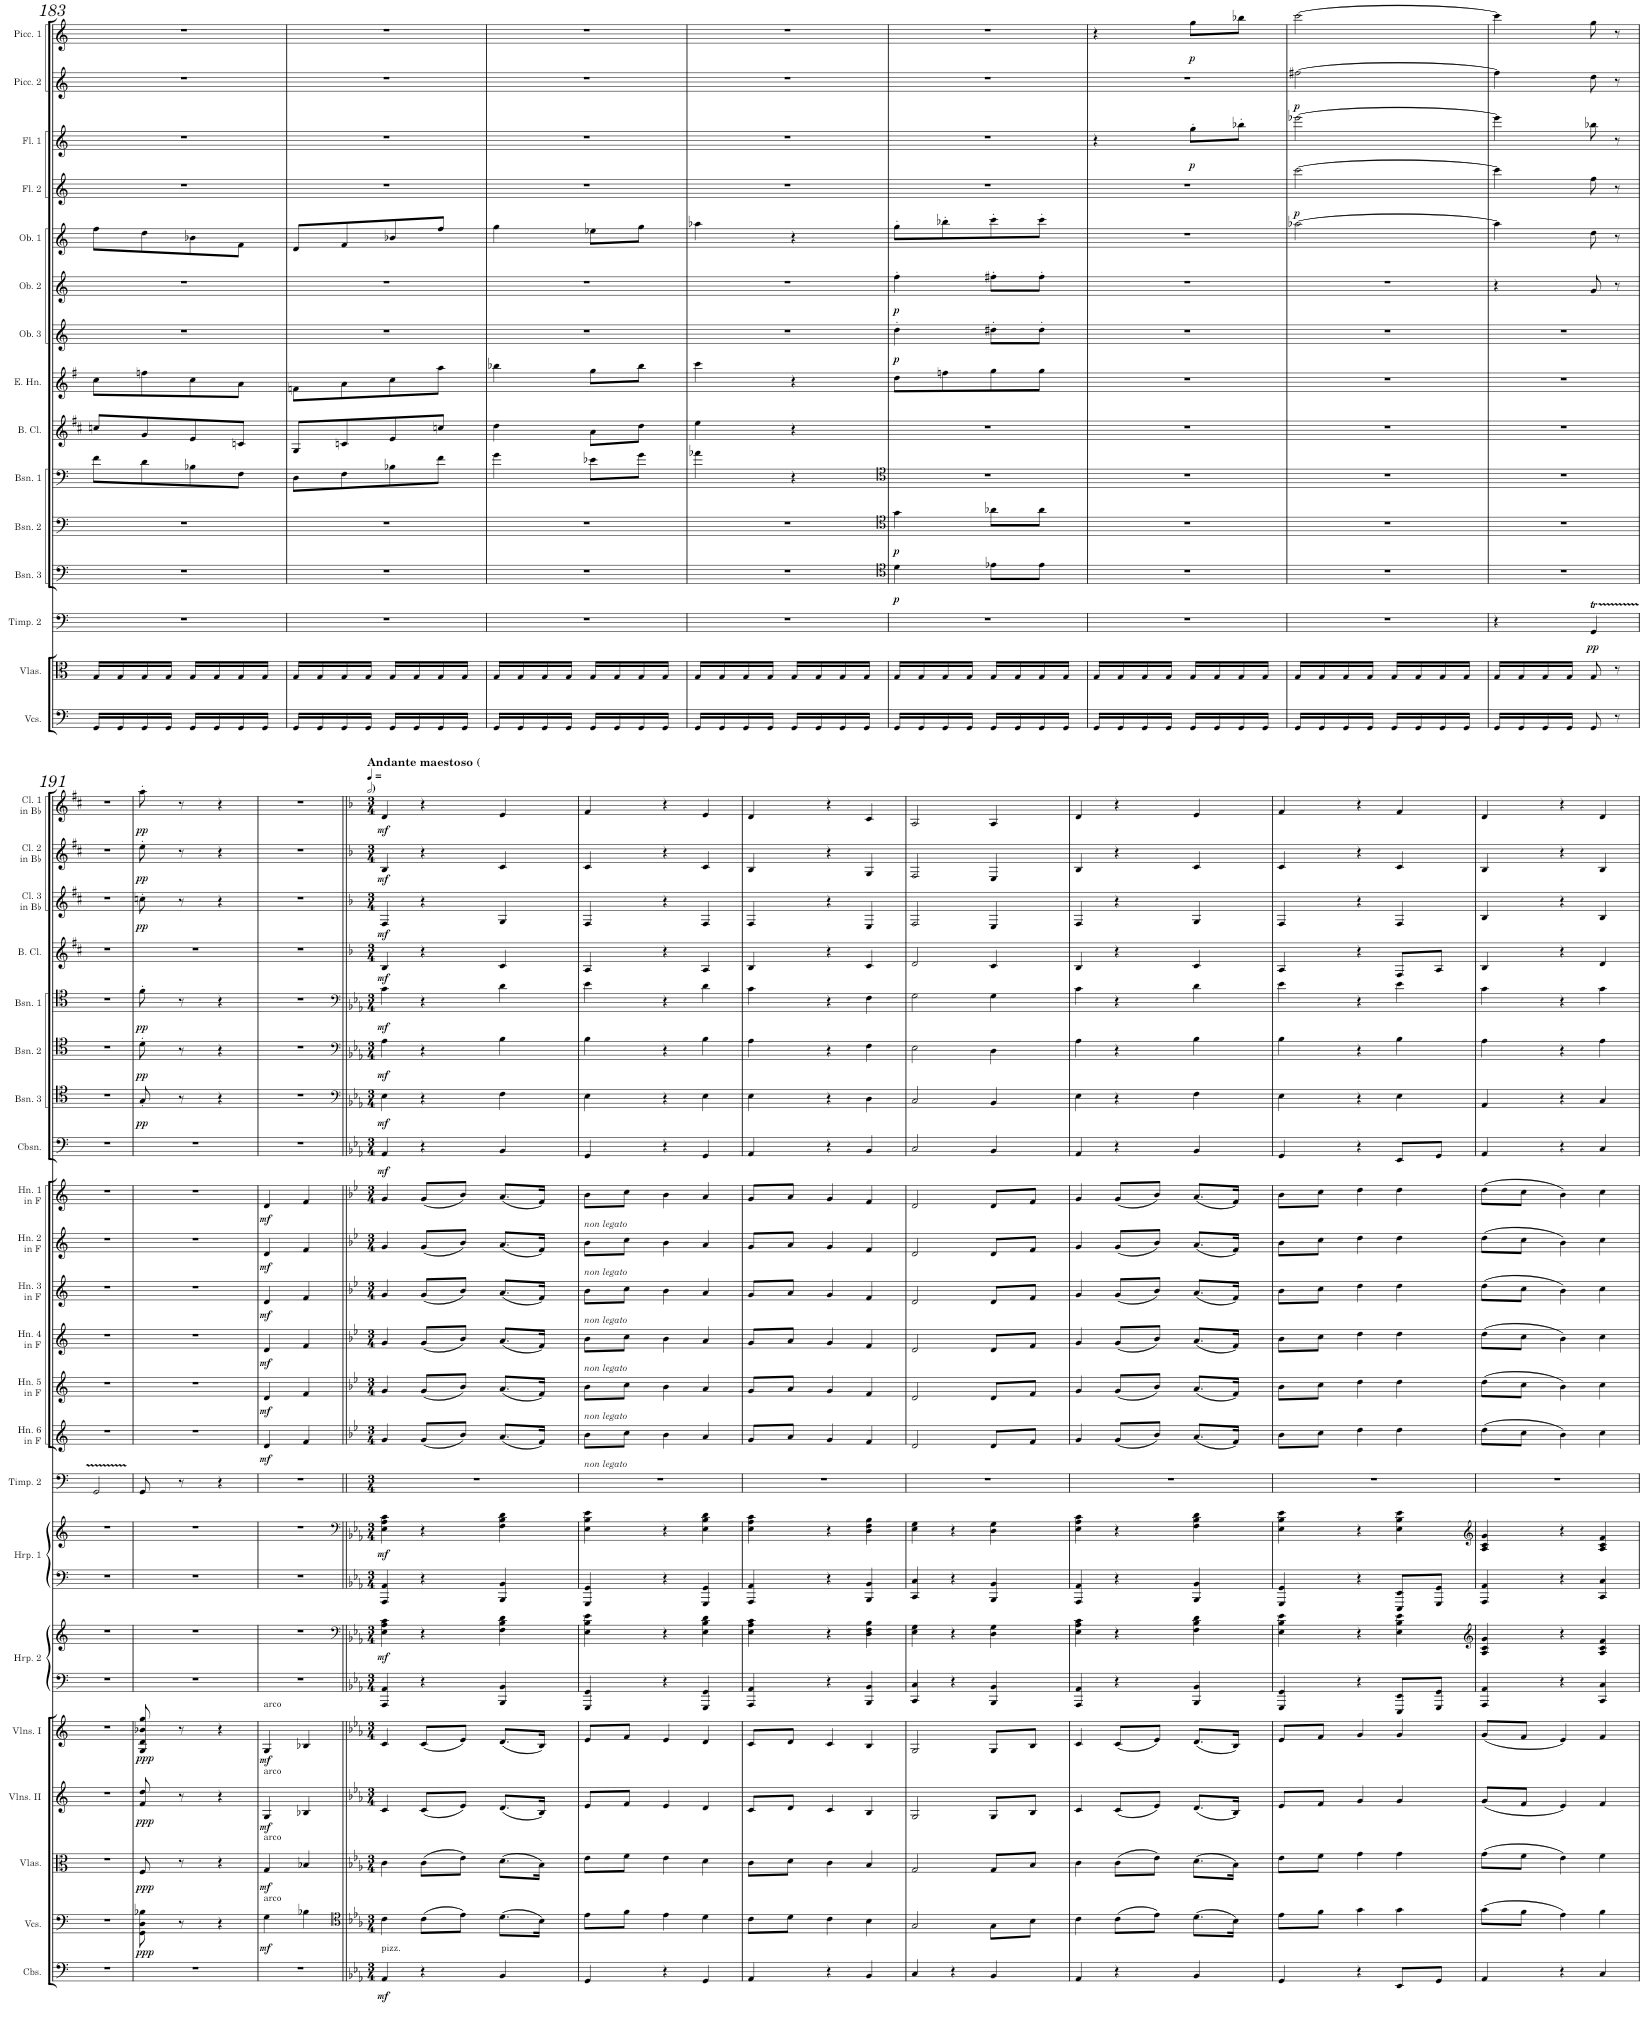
**kern	**dynam	**kern	**dynam	**kern	**dynam	**kern	**dynam	**kern	**dynam	**kern	**kern	**dynam	**kern	**kern	**dynam	**kern	**dynam	**kern	**dynam	**kern	**dynam	**kern	**dynam	**kern	**dynam	**kern	**dynam	**kern	**dynam	**kern	**dynam	**kern	**dynam	**kern	**dynam	**kern	**dynam	**kern	**dynam	**kern	**dynam	**kern	**dynam	**kern	**dynam	**kern	**kern	**dynam	**kern	**dynam	**kern	**kern	**dynam	**kern	**dynam	**kern	**dynam	**kern	**dynam
*part30	*part30	*part29	*part29	*part28	*part28	*part27	*part27	*part26	*part26	*part25	*part25	*part25	*part24	*part24	*part24	*part23	*part23	*part22	*part22	*part21	*part21	*part20	*part20	*part19	*part19	*part18	*part18	*part17	*part17	*part16	*part16	*part15	*part15	*part14	*part14	*part13	*part13	*part12	*part12	*part11	*part11	*part10	*part10	*part9	*part9	*part8	*part7	*part7	*part6	*part6	*part5	*part4	*part4	*part3	*part3	*part2	*part2	*part1	*part1
*staff32	*staff32	*staff31	*staff31	*staff30	*staff30	*staff29	*staff29	*staff28	*staff28	*staff27	*staff26	*staff26/27	*staff25	*staff24	*staff24/25	*staff23	*staff23	*staff22	*staff22	*staff21	*staff21	*staff20	*staff20	*staff19	*staff19	*staff18	*staff18	*staff17	*staff17	*staff16	*staff16	*staff15	*staff15	*staff14	*staff14	*staff13	*staff13	*staff12	*staff12	*staff11	*staff11	*staff10	*staff10	*staff9	*staff9	*staff8	*staff7	*staff7	*staff6	*staff6	*staff5	*staff4	*staff4	*staff3	*staff3	*staff2	*staff2	*staff1	*staff1
*I"Contrabasses	*	*I"Violoncellos	*	*I"Violas	*	*I"Violins II	*	*I"Violins I	*	*I"Harp 2	*	*	*I"Harp 1	*	*	*I"Timpani 2	*	*I"Horn 6 in F	*	*I"Horn 5 in F	*	*I"Horn 4 in F	*	*I"Horn 3 in F	*	*I"Horn 2 in F	*	*I"Horn 1 in F	*	*I"Contrabassoon	*	*I"Bassoon 3	*	*I"Bassoon 2	*	*I"Bassoon 1	*	*I"Bass Clarinet	*	*I"Clarinet 3 in Bb	*	*I"Clarinet 2 in Bb	*	*I"Clarinet 1 in Bb	*	*I"English Horn	*I"Oboe 3	*	*I"Oboe 2	*	*I"Oboe 1	*I"Flute 2	*	*I"Flute 1	*	*I"Piccolo 2	*	*I"Piccolo 1	*
*I'Cbs.	*	*I'Vcs.	*	*I'Vlas.	*	*I'Vlns. II	*	*I'Vlns. I	*	*I'Hrp. 2	*	*	*I'Hrp. 1	*	*	*I'Timp. 2	*	*I'Hn. 6 in F	*	*I'Hn. 5 in F	*	*I'Hn. 4 in F	*	*I'Hn. 3 in F	*	*I'Hn. 2 in F	*	*I'Hn. 1 in F	*	*I'Cbsn.	*	*I'Bsn. 3	*	*I'Bsn. 2	*	*I'Bsn. 1	*	*I'B. Cl.	*	*I'Cl. 3 in Bb	*	*I'Cl. 2 in Bb	*	*I'Cl. 1 in Bb	*	*I'E. Hn.	*I'Ob. 3	*	*I'Ob. 2	*	*I'Ob. 1	*I'Fl. 2	*	*I'Fl. 1	*	*I'Picc. 2	*	*I'Picc. 1	*
!!LO:PB:g=z
*clefF4	*	*clefF4	*	*clefC3	*	*clefG2	*	*clefG2	*	*clefF4	*clefG2	*	*clefF4	*clefG2	*	*clefF4	*	*clefG2	*	*clefG2	*	*clefG2	*	*clefG2	*	*clefG2	*	*clefG2	*	*clefF4	*	*clefF4	*	*clefF4	*	*clefF4	*	*clefG2	*	*clefG2	*	*clefG2	*	*clefG2	*	*clefG2	*clefG2	*	*clefG2	*	*clefG2	*clefG2	*	*clefG2	*	*clefG2	*	*clefG2	*
*Trd7c12	*	*	*	*	*	*	*	*	*	*	*	*	*	*	*	*	*	*Trd4c7	*	*Trd4c7	*	*Trd4c7	*	*Trd4c7	*	*Trd4c7	*	*Trd4c7	*	*Trd7c12	*	*	*	*	*	*	*	*Trd8c14	*	*Trd1c2	*	*Trd1c2	*	*Trd1c2	*	*Trd4c7	*	*	*	*	*	*	*	*	*	*Trd-7c-12	*	*Trd-7c-12	*
*k[]	*	*k[]	*	*k[]	*	*k[]	*	*k[]	*	*k[]	*k[]	*	*k[]	*k[]	*	*k[]	*	*k[]	*	*k[]	*	*k[]	*	*k[]	*	*k[]	*	*k[]	*	*k[]	*	*k[]	*	*k[]	*	*k[]	*	*k[f#c#]	*	*k[f#c#]	*	*k[f#c#]	*	*k[f#c#]	*	*k[f#]	*k[]	*	*k[]	*	*k[]	*k[]	*	*k[]	*	*k[]	*	*k[]	*
*M2/4	*	*M2/4	*	*M2/4	*	*M2/4	*	*M2/4	*	*M2/4	*M2/4	*	*M2/4	*M2/4	*	*M2/4	*	*M2/4	*	*M2/4	*	*M2/4	*	*M2/4	*	*M2/4	*	*M2/4	*	*M2/4	*	*M2/4	*	*M2/4	*	*M2/4	*	*M2/4	*	*M2/4	*	*M2/4	*	*M2/4	*	*M2/4	*M2/4	*	*M2/4	*	*M2/4	*M2/4	*	*M2/4	*	*M2/4	*	*M2/4	*
=183	=183	=183	=183	=183	=183	=183	=183	=183	=183	=183	=183	=183	=183	=183	=183	=183	=183	=183	=183	=183	=183	=183	=183	=183	=183	=183	=183	=183	=183	=183	=183	=183	=183	=183	=183	=183	=183	=183	=183	=183	=183	=183	=183	=183	=183	=183	=183	=183	=183	=183	=183	=183	=183	=183	=183	=183	=183	=183	=183
2r	.	16GG/LL	.	16G/LL	.	2r	.	2r	.	2r	2r	.	2r	2r	.	2r	.	2r	.	2r	.	2r	.	2r	.	2r	.	2r	.	2r	.	2r	.	2r	.	8f'\L	.	8ccn'/L	.	2r	.	2r	.	2r	.	8cc'\L	2r	.	2r	.	8ff'\L	2r	.	2r	.	2r	.	2r	.
.	.	16GG/	.	16G/	.	.	.	.	.	.	.	.	.	.	.	.	.	.	.	.	.	.	.	.	.	.	.	.	.	.	.	.	.	.	.	.	.	.	.	.	.	.	.	.	.	.	.	.	.	.	.	.	.	.	.	.	.	.	.
.	.	16GG/	.	16G/	.	.	.	.	.	.	.	.	.	.	.	.	.	.	.	.	.	.	.	.	.	.	.	.	.	.	.	.	.	.	.	8d'\	.	8g'/	.	.	.	.	.	.	.	8ffn'\	.	.	.	.	8dd'\	.	.	.	.	.	.	.	.
.	.	16GG/JJ	.	16G/JJ	.	.	.	.	.	.	.	.	.	.	.	.	.	.	.	.	.	.	.	.	.	.	.	.	.	.	.	.	.	.	.	.	.	.	.	.	.	.	.	.	.	.	.	.	.	.	.	.	.	.	.	.	.	.	.
.	.	16GG/LL	.	16G/LL	.	.	.	.	.	.	.	.	.	.	.	.	.	.	.	.	.	.	.	.	.	.	.	.	.	.	.	.	.	.	.	8B-X'\	.	8e'/	.	.	.	.	.	.	.	8cc'\	.	.	.	.	8b-X'\	.	.	.	.	.	.	.	.
.	.	16GG/	.	16G/	.	.	.	.	.	.	.	.	.	.	.	.	.	.	.	.	.	.	.	.	.	.	.	.	.	.	.	.	.	.	.	.	.	.	.	.	.	.	.	.	.	.	.	.	.	.	.	.	.	.	.	.	.	.	.
.	.	16GG/	.	16G/	.	.	.	.	.	.	.	.	.	.	.	.	.	.	.	.	.	.	.	.	.	.	.	.	.	.	.	.	.	.	.	8F'\J	.	8cn'/J	.	.	.	.	.	.	.	8a'\J	.	.	.	.	8f'\J	.	.	.	.	.	.	.	.
.	.	16GG/JJ	.	16G/JJ	.	.	.	.	.	.	.	.	.	.	.	.	.	.	.	.	.	.	.	.	.	.	.	.	.	.	.	.	.	.	.	.	.	.	.	.	.	.	.	.	.	.	.	.	.	.	.	.	.	.	.	.	.	.	.
=184	=184	=184	=184	=184	=184	=184	=184	=184	=184	=184	=184	=184	=184	=184	=184	=184	=184	=184	=184	=184	=184	=184	=184	=184	=184	=184	=184	=184	=184	=184	=184	=184	=184	=184	=184	=184	=184	=184	=184	=184	=184	=184	=184	=184	=184	=184	=184	=184	=184	=184	=184	=184	=184	=184	=184	=184	=184	=184	=184
2r	.	16GG/LL	.	16G/LL	.	2r	.	2r	.	2r	2r	.	2r	2r	.	2r	.	2r	.	2r	.	2r	.	2r	.	2r	.	2r	.	2r	.	2r	.	2r	.	8D'\L	.	8G'/L	.	2r	.	2r	.	2r	.	8fn'\L	2r	.	2r	.	8d'/L	2r	.	2r	.	2r	.	2r	.
.	.	16GG/	.	16G/	.	.	.	.	.	.	.	.	.	.	.	.	.	.	.	.	.	.	.	.	.	.	.	.	.	.	.	.	.	.	.	.	.	.	.	.	.	.	.	.	.	.	.	.	.	.	.	.	.	.	.	.	.	.	.
.	.	16GG/	.	16G/	.	.	.	.	.	.	.	.	.	.	.	.	.	.	.	.	.	.	.	.	.	.	.	.	.	.	.	.	.	.	.	8F'\	.	8cn'/	.	.	.	.	.	.	.	8a'\	.	.	.	.	8f'/	.	.	.	.	.	.	.	.
.	.	16GG/JJ	.	16G/JJ	.	.	.	.	.	.	.	.	.	.	.	.	.	.	.	.	.	.	.	.	.	.	.	.	.	.	.	.	.	.	.	.	.	.	.	.	.	.	.	.	.	.	.	.	.	.	.	.	.	.	.	.	.	.	.
.	.	16GG/LL	.	16G/LL	.	.	.	.	.	.	.	.	.	.	.	.	.	.	.	.	.	.	.	.	.	.	.	.	.	.	.	.	.	.	.	8B-X'\	.	8e'/	.	.	.	.	.	.	.	8cc'\	.	.	.	.	8b-X'/	.	.	.	.	.	.	.	.
.	.	16GG/	.	16G/	.	.	.	.	.	.	.	.	.	.	.	.	.	.	.	.	.	.	.	.	.	.	.	.	.	.	.	.	.	.	.	.	.	.	.	.	.	.	.	.	.	.	.	.	.	.	.	.	.	.	.	.	.	.	.
.	.	16GG/	.	16G/	.	.	.	.	.	.	.	.	.	.	.	.	.	.	.	.	.	.	.	.	.	.	.	.	.	.	.	.	.	.	.	8f'\J	.	8ccn'/J	.	.	.	.	.	.	.	8aa'\J	.	.	.	.	8ff'/J	.	.	.	.	.	.	.	.
.	.	16GG/JJ	.	16G/JJ	.	.	.	.	.	.	.	.	.	.	.	.	.	.	.	.	.	.	.	.	.	.	.	.	.	.	.	.	.	.	.	.	.	.	.	.	.	.	.	.	.	.	.	.	.	.	.	.	.	.	.	.	.	.	.
=185	=185	=185	=185	=185	=185	=185	=185	=185	=185	=185	=185	=185	=185	=185	=185	=185	=185	=185	=185	=185	=185	=185	=185	=185	=185	=185	=185	=185	=185	=185	=185	=185	=185	=185	=185	=185	=185	=185	=185	=185	=185	=185	=185	=185	=185	=185	=185	=185	=185	=185	=185	=185	=185	=185	=185	=185	=185	=185	=185
2r	.	16GG/LL	.	16G/LL	.	2r	.	2r	.	2r	2r	.	2r	2r	.	2r	.	2r	.	2r	.	2r	.	2r	.	2r	.	2r	.	2r	.	2r	.	2r	.	4g\	.	4dd\	.	2r	.	2r	.	2r	.	4bb-X\	2r	.	2r	.	4gg\	2r	.	2r	.	2r	.	2r	.
.	.	16GG/	.	16G/	.	.	.	.	.	.	.	.	.	.	.	.	.	.	.	.	.	.	.	.	.	.	.	.	.	.	.	.	.	.	.	.	.	.	.	.	.	.	.	.	.	.	.	.	.	.	.	.	.	.	.	.	.	.	.
.	.	16GG/	.	16G/	.	.	.	.	.	.	.	.	.	.	.	.	.	.	.	.	.	.	.	.	.	.	.	.	.	.	.	.	.	.	.	.	.	.	.	.	.	.	.	.	.	.	.	.	.	.	.	.	.	.	.	.	.	.	.
.	.	16GG/JJ	.	16G/JJ	.	.	.	.	.	.	.	.	.	.	.	.	.	.	.	.	.	.	.	.	.	.	.	.	.	.	.	.	.	.	.	.	.	.	.	.	.	.	.	.	.	.	.	.	.	.	.	.	.	.	.	.	.	.	.
.	.	16GG/LL	.	16G/LL	.	.	.	.	.	.	.	.	.	.	.	.	.	.	.	.	.	.	.	.	.	.	.	.	.	.	.	.	.	.	.	8e-X'\L	.	8a'\L	.	.	.	.	.	.	.	8gg'\L	.	.	.	.	8ee-X'\L	.	.	.	.	.	.	.	.
.	.	16GG/	.	16G/	.	.	.	.	.	.	.	.	.	.	.	.	.	.	.	.	.	.	.	.	.	.	.	.	.	.	.	.	.	.	.	.	.	.	.	.	.	.	.	.	.	.	.	.	.	.	.	.	.	.	.	.	.	.	.
.	.	16GG/	.	16G/	.	.	.	.	.	.	.	.	.	.	.	.	.	.	.	.	.	.	.	.	.	.	.	.	.	.	.	.	.	.	.	8g'\J	.	8dd'\J	.	.	.	.	.	.	.	8bb-'\J	.	.	.	.	8gg'\J	.	.	.	.	.	.	.	.
.	.	16GG/JJ	.	16G/JJ	.	.	.	.	.	.	.	.	.	.	.	.	.	.	.	.	.	.	.	.	.	.	.	.	.	.	.	.	.	.	.	.	.	.	.	.	.	.	.	.	.	.	.	.	.	.	.	.	.	.	.	.	.	.	.
=186	=186	=186	=186	=186	=186	=186	=186	=186	=186	=186	=186	=186	=186	=186	=186	=186	=186	=186	=186	=186	=186	=186	=186	=186	=186	=186	=186	=186	=186	=186	=186	=186	=186	=186	=186	=186	=186	=186	=186	=186	=186	=186	=186	=186	=186	=186	=186	=186	=186	=186	=186	=186	=186	=186	=186	=186	=186	=186	=186
2r	.	16GG/LL	.	16G/LL	.	2r	.	2r	.	2r	2r	.	2r	2r	.	2r	.	2r	.	2r	.	2r	.	2r	.	2r	.	2r	.	2r	.	2r	.	2r	.	4a-X\	.	4ee\	.	2r	.	2r	.	2r	.	4ccc\	2r	.	2r	.	4aa-X\	2r	.	2r	.	2r	.	2r	.
.	.	16GG/	.	16G/	.	.	.	.	.	.	.	.	.	.	.	.	.	.	.	.	.	.	.	.	.	.	.	.	.	.	.	.	.	.	.	.	.	.	.	.	.	.	.	.	.	.	.	.	.	.	.	.	.	.	.	.	.	.	.
.	.	16GG/	.	16G/	.	.	.	.	.	.	.	.	.	.	.	.	.	.	.	.	.	.	.	.	.	.	.	.	.	.	.	.	.	.	.	.	.	.	.	.	.	.	.	.	.	.	.	.	.	.	.	.	.	.	.	.	.	.	.
.	.	16GG/JJ	.	16G/JJ	.	.	.	.	.	.	.	.	.	.	.	.	.	.	.	.	.	.	.	.	.	.	.	.	.	.	.	.	.	.	.	.	.	.	.	.	.	.	.	.	.	.	.	.	.	.	.	.	.	.	.	.	.	.	.
.	.	16GG/LL	.	16G/LL	.	.	.	.	.	.	.	.	.	.	.	.	.	.	.	.	.	.	.	.	.	.	.	.	.	.	.	.	.	.	.	4r	.	4r	.	.	.	.	.	.	.	4r	.	.	.	.	4r	.	.	.	.	.	.	.	.
.	.	16GG/	.	16G/	.	.	.	.	.	.	.	.	.	.	.	.	.	.	.	.	.	.	.	.	.	.	.	.	.	.	.	.	.	.	.	.	.	.	.	.	.	.	.	.	.	.	.	.	.	.	.	.	.	.	.	.	.	.	.
.	.	16GG/	.	16G/	.	.	.	.	.	.	.	.	.	.	.	.	.	.	.	.	.	.	.	.	.	.	.	.	.	.	.	.	.	.	.	.	.	.	.	.	.	.	.	.	.	.	.	.	.	.	.	.	.	.	.	.	.	.	.
.	.	16GG/JJ	.	16G/JJ	.	.	.	.	.	.	.	.	.	.	.	.	.	.	.	.	.	.	.	.	.	.	.	.	.	.	.	.	.	.	.	.	.	.	.	.	.	.	.	.	.	.	.	.	.	.	.	.	.	.	.	.	.	.	.
=187	=187	=187	=187	=187	=187	=187	=187	=187	=187	=187	=187	=187	=187	=187	=187	=187	=187	=187	=187	=187	=187	=187	=187	=187	=187	=187	=187	=187	=187	=187	=187	=187	=187	=187	=187	=187	=187	=187	=187	=187	=187	=187	=187	=187	=187	=187	=187	=187	=187	=187	=187	=187	=187	=187	=187	=187	=187	=187	=187
*	*	*	*	*	*	*	*	*	*	*	*	*	*	*	*	*	*	*	*	*	*	*	*	*	*	*	*	*	*	*	*	*clefC4	*	*clefC4	*	*clefC4	*	*	*	*	*	*	*	*	*	*	*	*	*	*	*	*	*	*	*	*	*	*	*
!	!	!	!	!	!	!	!	!	!	!	!	!	!	!	!	!	!	!	!	!	!	!	!	!	!	!	!	!	!	!	!	!	!LO:DY:b	!	!LO:DY:b	!	!	!	!	!	!	!	!	!	!	!	!	!LO:DY:b	!	!LO:DY:b	!	!	!	!	!	!	!	!	!
2r	.	16GG/LL	.	16G/LL	.	2r	.	2r	.	2r	2r	.	2r	2r	.	2r	.	2r	.	2r	.	2r	.	2r	.	2r	.	2r	.	2r	.	4d'\	p	4g'\	p	2r	.	2r	.	2r	.	2r	.	2r	.	8dd'\L	4dd'\	p	4ff'\	p	8gg'\L	2r	.	2r	.	2r	.	2r	.
.	.	16GG/	.	16G/	.	.	.	.	.	.	.	.	.	.	.	.	.	.	.	.	.	.	.	.	.	.	.	.	.	.	.	.	.	.	.	.	.	.	.	.	.	.	.	.	.	.	.	.	.	.	.	.	.	.	.	.	.	.	.
.	.	16GG/	.	16G/	.	.	.	.	.	.	.	.	.	.	.	.	.	.	.	.	.	.	.	.	.	.	.	.	.	.	.	.	.	.	.	.	.	.	.	.	.	.	.	.	.	8ffn'\	.	.	.	.	8bb-X'\	.	.	.	.	.	.	.	.
.	.	16GG/JJ	.	16G/JJ	.	.	.	.	.	.	.	.	.	.	.	.	.	.	.	.	.	.	.	.	.	.	.	.	.	.	.	.	.	.	.	.	.	.	.	.	.	.	.	.	.	.	.	.	.	.	.	.	.	.	.	.	.	.	.
.	.	16GG/LL	.	16G/LL	.	.	.	.	.	.	.	.	.	.	.	.	.	.	.	.	.	.	.	.	.	.	.	.	.	.	.	8e-X'\L	.	8a-X'\L	.	.	.	.	.	.	.	.	.	.	.	8gg'\	8dd#X'\L	.	8ff#X'\L	.	8ccc'\	.	.	.	.	.	.	.	.
.	.	16GG/	.	16G/	.	.	.	.	.	.	.	.	.	.	.	.	.	.	.	.	.	.	.	.	.	.	.	.	.	.	.	.	.	.	.	.	.	.	.	.	.	.	.	.	.	.	.	.	.	.	.	.	.	.	.	.	.	.	.
.	.	16GG/	.	16G/	.	.	.	.	.	.	.	.	.	.	.	.	.	.	.	.	.	.	.	.	.	.	.	.	.	.	.	8e-'\J	.	8a-'\J	.	.	.	.	.	.	.	.	.	.	.	8gg'\J	8dd#'\J	.	8ff#'\J	.	8ccc'\J	.	.	.	.	.	.	.	.
.	.	16GG/JJ	.	16G/JJ	.	.	.	.	.	.	.	.	.	.	.	.	.	.	.	.	.	.	.	.	.	.	.	.	.	.	.	.	.	.	.	.	.	.	.	.	.	.	.	.	.	.	.	.	.	.	.	.	.	.	.	.	.	.	.
=188	=188	=188	=188	=188	=188	=188	=188	=188	=188	=188	=188	=188	=188	=188	=188	=188	=188	=188	=188	=188	=188	=188	=188	=188	=188	=188	=188	=188	=188	=188	=188	=188	=188	=188	=188	=188	=188	=188	=188	=188	=188	=188	=188	=188	=188	=188	=188	=188	=188	=188	=188	=188	=188	=188	=188	=188	=188	=188	=188
2r	.	16GG/LL	.	16G/LL	.	2r	.	2r	.	2r	2r	.	2r	2r	.	2r	.	2r	.	2r	.	2r	.	2r	.	2r	.	2r	.	2r	.	2r	.	2r	.	2r	.	2r	.	2r	.	2r	.	2r	.	2r	2r	.	2r	.	2r	2r	.	4r	.	2r	.	4r	.
.	.	16GG/	.	16G/	.	.	.	.	.	.	.	.	.	.	.	.	.	.	.	.	.	.	.	.	.	.	.	.	.	.	.	.	.	.	.	.	.	.	.	.	.	.	.	.	.	.	.	.	.	.	.	.	.	.	.	.	.	.	.
.	.	16GG/	.	16G/	.	.	.	.	.	.	.	.	.	.	.	.	.	.	.	.	.	.	.	.	.	.	.	.	.	.	.	.	.	.	.	.	.	.	.	.	.	.	.	.	.	.	.	.	.	.	.	.	.	.	.	.	.	.	.
.	.	16GG/JJ	.	16G/JJ	.	.	.	.	.	.	.	.	.	.	.	.	.	.	.	.	.	.	.	.	.	.	.	.	.	.	.	.	.	.	.	.	.	.	.	.	.	.	.	.	.	.	.	.	.	.	.	.	.	.	.	.	.	.	.
!	!	!	!	!	!	!	!	!	!	!	!	!	!	!	!	!	!	!	!	!	!	!	!	!	!	!	!	!	!	!	!	!	!	!	!	!	!	!	!	!	!	!	!	!	!	!	!	!	!	!	!	!	!	!	!LO:DY:b	!	!	!	!LO:DY:b
.	.	16GG/LL	.	16G/LL	.	.	.	.	.	.	.	.	.	.	.	.	.	.	.	.	.	.	.	.	.	.	.	.	.	.	.	.	.	.	.	.	.	.	.	.	.	.	.	.	.	.	.	.	.	.	.	.	.	8gg'\L	p	.	.	8gg'\L	p
.	.	16GG/	.	16G/	.	.	.	.	.	.	.	.	.	.	.	.	.	.	.	.	.	.	.	.	.	.	.	.	.	.	.	.	.	.	.	.	.	.	.	.	.	.	.	.	.	.	.	.	.	.	.	.	.	.	.	.	.	.	.
.	.	16GG/	.	16G/	.	.	.	.	.	.	.	.	.	.	.	.	.	.	.	.	.	.	.	.	.	.	.	.	.	.	.	.	.	.	.	.	.	.	.	.	.	.	.	.	.	.	.	.	.	.	.	.	.	8bb-X'\J	.	.	.	8bb-X'\J	.
.	.	16GG/JJ	.	16G/JJ	.	.	.	.	.	.	.	.	.	.	.	.	.	.	.	.	.	.	.	.	.	.	.	.	.	.	.	.	.	.	.	.	.	.	.	.	.	.	.	.	.	.	.	.	.	.	.	.	.	.	.	.	.	.	.
=189	=189	=189	=189	=189	=189	=189	=189	=189	=189	=189	=189	=189	=189	=189	=189	=189	=189	=189	=189	=189	=189	=189	=189	=189	=189	=189	=189	=189	=189	=189	=189	=189	=189	=189	=189	=189	=189	=189	=189	=189	=189	=189	=189	=189	=189	=189	=189	=189	=189	=189	=189	=189	=189	=189	=189	=189	=189	=189	=189
!	!	!	!	!	!	!	!	!	!	!	!	!	!	!	!	!	!	!	!	!	!	!	!	!	!	!	!	!	!	!	!	!	!	!	!	!	!	!	!	!	!	!	!	!	!	!	!	!	!	!	!	!	!LO:DY:b	!	!	!	!LO:DY:b	!	!
2r	.	16GG/LL	.	16G/LL	.	2r	.	2r	.	2r	2r	.	2r	2r	.	2r	.	2r	.	2r	.	2r	.	2r	.	2r	.	2r	.	2r	.	2r	.	2r	.	2r	.	2r	.	2r	.	2r	.	2r	.	2r	2r	.	2r	.	[2aa-X\	[2ccc\	p	[2eee-X\	.	[2ff#X\	p	[2ccc\	.
.	.	16GG/	.	16G/	.	.	.	.	.	.	.	.	.	.	.	.	.	.	.	.	.	.	.	.	.	.	.	.	.	.	.	.	.	.	.	.	.	.	.	.	.	.	.	.	.	.	.	.	.	.	.	.	.	.	.	.	.	.	.
.	.	16GG/	.	16G/	.	.	.	.	.	.	.	.	.	.	.	.	.	.	.	.	.	.	.	.	.	.	.	.	.	.	.	.	.	.	.	.	.	.	.	.	.	.	.	.	.	.	.	.	.	.	.	.	.	.	.	.	.	.	.
.	.	16GG/JJ	.	16G/JJ	.	.	.	.	.	.	.	.	.	.	.	.	.	.	.	.	.	.	.	.	.	.	.	.	.	.	.	.	.	.	.	.	.	.	.	.	.	.	.	.	.	.	.	.	.	.	.	.	.	.	.	.	.	.	.
.	.	16GG/LL	.	16G/LL	.	.	.	.	.	.	.	.	.	.	.	.	.	.	.	.	.	.	.	.	.	.	.	.	.	.	.	.	.	.	.	.	.	.	.	.	.	.	.	.	.	.	.	.	.	.	.	.	.	.	.	.	.	.	.
.	.	16GG/	.	16G/	.	.	.	.	.	.	.	.	.	.	.	.	.	.	.	.	.	.	.	.	.	.	.	.	.	.	.	.	.	.	.	.	.	.	.	.	.	.	.	.	.	.	.	.	.	.	.	.	.	.	.	.	.	.	.
.	.	16GG/	.	16G/	.	.	.	.	.	.	.	.	.	.	.	.	.	.	.	.	.	.	.	.	.	.	.	.	.	.	.	.	.	.	.	.	.	.	.	.	.	.	.	.	.	.	.	.	.	.	.	.	.	.	.	.	.	.	.
.	.	16GG/JJ	.	16G/JJ	.	.	.	.	.	.	.	.	.	.	.	.	.	.	.	.	.	.	.	.	.	.	.	.	.	.	.	.	.	.	.	.	.	.	.	.	.	.	.	.	.	.	.	.	.	.	.	.	.	.	.	.	.	.	.
=190	=190	=190	=190	=190	=190	=190	=190	=190	=190	=190	=190	=190	=190	=190	=190	=190	=190	=190	=190	=190	=190	=190	=190	=190	=190	=190	=190	=190	=190	=190	=190	=190	=190	=190	=190	=190	=190	=190	=190	=190	=190	=190	=190	=190	=190	=190	=190	=190	=190	=190	=190	=190	=190	=190	=190	=190	=190	=190	=190
2r	.	16GG/LL	.	16G/LL	.	2r	.	2r	.	2r	2r	.	2r	2r	.	4r	.	2r	.	2r	.	2r	.	2r	.	2r	.	2r	.	2r	.	2r	.	2r	.	2r	.	2r	.	2r	.	2r	.	2r	.	2r	2r	.	4r	.	4aa-\]	4ccc\]	.	4eee-\]	.	4ff#\]	.	4ccc\]	.
.	.	16GG/	.	16G/	.	.	.	.	.	.	.	.	.	.	.	.	.	.	.	.	.	.	.	.	.	.	.	.	.	.	.	.	.	.	.	.	.	.	.	.	.	.	.	.	.	.	.	.	.	.	.	.	.	.	.	.	.	.	.
.	.	16GG/	.	16G/	.	.	.	.	.	.	.	.	.	.	.	.	.	.	.	.	.	.	.	.	.	.	.	.	.	.	.	.	.	.	.	.	.	.	.	.	.	.	.	.	.	.	.	.	.	.	.	.	.	.	.	.	.	.	.
.	.	16GG/JJ	.	16G/JJ	.	.	.	.	.	.	.	.	.	.	.	.	.	.	.	.	.	.	.	.	.	.	.	.	.	.	.	.	.	.	.	.	.	.	.	.	.	.	.	.	.	.	.	.	.	.	.	.	.	.	.	.	.	.	.
!	!	!	!	!	!	!	!	!	!	!	!	!	!	!	!	!	!LO:DY:b	!	!	!	!	!	!	!	!	!	!	!	!	!	!	!	!	!	!	!	!	!	!	!	!	!	!	!	!	!	!	!	!	!	!	!	!	!	!	!	!	!	!
.	.	8GG/	.	8G/	.	.	.	.	.	.	.	.	.	.	.	4GGT/	pp	.	.	.	.	.	.	.	.	.	.	.	.	.	.	.	.	.	.	.	.	.	.	.	.	.	.	.	.	.	.	.	8g'/	.	8dd'\	8ff'\	.	8bb-X'\	.	8dd'\	.	8gg'\	.
.	.	8r	.	8r	.	.	.	.	.	.	.	.	.	.	.	.	.	.	.	.	.	.	.	.	.	.	.	.	.	.	.	.	.	.	.	.	.	.	.	.	.	.	.	.	.	.	.	.	8r	.	8r	8r	.	8r	.	8r	.	8r	.
!!LO:LB:g=z
=191	=191	=191	=191	=191	=191	=191	=191	=191	=191	=191	=191	=191	=191	=191	=191	=191	=191	=191	=191	=191	=191	=191	=191	=191	=191	=191	=191	=191	=191	=191	=191	=191	=191	=191	=191	=191	=191	=191	=191	=191	=191	=191	=191	=191	=191	=191	=191	=191	=191	=191	=191	=191	=191	=191	=191	=191	=191	=191	=191
2r	.	2r	.	2r	.	2r	.	2r	.	2r	2r	.	2r	2r	.	2GGTTT/	.	2r	.	2r	.	2r	.	2r	.	2r	.	2r	.	2r	.	2r	.	2r	.	2r	.	2r	.	2r	.	2r	.	2r	.	2r	2r	.	2r	.	2r	2r	.	2r	.	2r	.	2r	.
=192	=192	=192	=192	=192	=192	=192	=192	=192	=192	=192	=192	=192	=192	=192	=192	=192	=192	=192	=192	=192	=192	=192	=192	=192	=192	=192	=192	=192	=192	=192	=192	=192	=192	=192	=192	=192	=192	=192	=192	=192	=192	=192	=192	=192	=192	=192	=192	=192	=192	=192	=192	=192	=192	=192	=192	=192	=192	=192	=192
!	!	!	!LO:DY:b	!	!LO:DY:b	!	!LO:DY:b	!	!LO:DY:b	!	!	!	!	!	!	!	!	!	!	!	!	!	!	!	!	!	!	!	!	!	!	!	!LO:DY:b	!	!LO:DY:b	!	!LO:DY:b	!	!	!	!LO:DY:b	!	!LO:DY:b	!	!LO:DY:b	!	!	!	!	!	!	!	!	!	!	!	!	!	!
2r	.	8GG\ 8D\ 8B-X\	ppp	8F/	ppp	8f/ 8dd/	ppp	8G/ 8d/ 8b-X/ 8gg/	ppp	2r	2r	.	2r	2r	.	8GG/	.	2r	.	2r	.	2r	.	2r	.	2r	.	2r	.	2r	.	8G'/	pp	8d'\	pp	8f'\	pp	2r	.	8ccn'\	pp	8ee'\	pp	8aa'\	pp	2r	2r	.	2r	.	2r	2r	.	2r	.	2r	.	2r	.
.	.	8r	.	8r	.	8r	.	8r	.	.	.	.	.	.	.	8r	.	.	.	.	.	.	.	.	.	.	.	.	.	.	.	8r	.	8r	.	8r	.	.	.	8r	.	8r	.	8r	.	.	.	.	.	.	.	.	.	.	.	.	.	.	.
.	.	4r	.	4r	.	4r	.	4r	.	.	.	.	.	.	.	4r	.	.	.	.	.	.	.	.	.	.	.	.	.	.	.	4r	.	4r	.	4r	.	.	.	4r	.	4r	.	4r	.	.	.	.	.	.	.	.	.	.	.	.	.	.	.
=193	=193	=193	=193	=193	=193	=193	=193	=193	=193	=193	=193	=193	=193	=193	=193	=193	=193	=193	=193	=193	=193	=193	=193	=193	=193	=193	=193	=193	=193	=193	=193	=193	=193	=193	=193	=193	=193	=193	=193	=193	=193	=193	=193	=193	=193	=193	=193	=193	=193	=193	=193	=193	=193	=193	=193	=193	=193	=193	=193
!	!	!	!	!	!	!	!	!LO:TX:a:t=arco	!	!	!	!	!	!	!	!	!	!	!	!	!	!	!	!	!	!	!	!	!	!	!	!	!	!	!	!	!	!	!	!	!	!	!	!	!	!	!	!	!	!	!	!	!	!	!	!	!	!	!
!	!	!	!	!	!	!LO:TX:a:t=arco	!	!	!	!	!	!	!	!	!	!	!	!	!	!	!	!	!	!	!	!	!	!	!	!	!	!	!	!	!	!	!	!	!	!	!	!	!	!	!	!	!	!	!	!	!	!	!	!	!	!	!	!	!
!	!	!	!	!LO:TX:a:t=arco	!	!	!	!	!	!	!	!	!	!	!	!	!	!	!	!	!	!	!	!	!	!	!	!	!	!	!	!	!	!	!	!	!	!	!	!	!	!	!	!	!	!	!	!	!	!	!	!	!	!	!	!	!	!	!
!	!	!LO:TX:a:t=arco	!	!	!	!	!	!	!	!	!	!	!	!	!	!	!	!	!	!	!	!	!	!	!	!	!	!	!	!	!	!	!	!	!	!	!	!	!	!	!	!	!	!	!	!	!	!	!	!	!	!	!	!	!	!	!	!	!
!	!	!	!LO:DY:b	!	!LO:DY:b	!	!LO:DY:b	!	!LO:DY:b	!	!	!	!	!	!	!	!	!	!LO:DY:b	!	!LO:DY:b	!	!LO:DY:b	!	!LO:DY:b	!	!LO:DY:b	!	!LO:DY:b	!	!	!	!	!	!	!	!	!	!	!	!	!	!	!	!	!	!	!	!	!	!	!	!	!	!	!	!	!	!
2r	.	4G\	mf	4G/	mf	4G/	mf	4G/	mf	2r	2r	.	2r	2r	.	2r	.	4d/	mf	4d/	mf	4d/	mf	4d/	mf	4d/	mf	4d/	mf	2r	.	2r	.	2r	.	2r	.	2r	.	2r	.	2r	.	2r	.	2r	2r	.	2r	.	2r	2r	.	2r	.	2r	.	2r	.
.	.	4B-X\	.	4B-X/	.	4B-X/	.	4B-X/	.	.	.	.	.	.	.	.	.	4f/	.	4f/	.	4f/	.	4f/	.	4f/	.	4f/	.	.	.	.	.	.	.	.	.	.	.	.	.	.	.	.	.	.	.	.	.	.	.	.	.	.	.	.	.	.	.
=194||	=194||	=194||	=194||	=194||	=194||	=194||	=194||	=194||	=194||	=194||	=194||	=194||	=194||	=194||	=194||	=194||	=194||	=194||	=194||	=194||	=194||	=194||	=194||	=194||	=194||	=194||	=194||	=194||	=194||	=194||	=194||	=194||	=194||	=194||	=194||	=194||	=194||	=194||	=194||	=194||	=194||	=194||	=194||	=194||	=194||	=194||	=194||	=194||	=194||	=194||	=194||	=194||	=194||	=194||	=194||	=194||	=194||	=194||	=194||
*	*	*clefC4	*	*	*	*	*	*	*	*	*clefF4	*	*	*clefF4	*	*	*	*	*	*	*	*	*	*	*	*	*	*	*	*	*	*clefF4	*	*clefF4	*	*clefF4	*	*	*	*	*	*	*	*	*	*	*	*	*	*	*	*	*	*	*	*	*	*	*
*k[b-e-a-]	*	*k[b-e-a-]	*	*k[b-e-a-]	*	*k[b-e-a-]	*	*k[b-e-a-]	*	*k[b-e-a-]	*k[b-e-a-]	*	*k[b-e-a-]	*k[b-e-a-]	*	*k[]	*	*k[b-e-]	*	*k[b-e-]	*	*k[b-e-]	*	*k[b-e-]	*	*k[b-e-]	*	*k[b-e-]	*	*k[b-e-a-]	*	*k[b-e-a-]	*	*k[b-e-a-]	*	*k[b-e-a-]	*	*k[b-]	*	*k[b-]	*	*k[b-]	*	*k[b-]	*	*k[b-e-]	*k[b-e-a-]	*	*k[b-e-a-]	*	*k[b-e-a-]	*k[b-e-a-]	*	*k[b-e-a-]	*	*k[b-e-a-]	*	*k[b-e-a-]	*
*M3/4	*	*M3/4	*	*M3/4	*	*M3/4	*	*M3/4	*	*M3/4	*M3/4	*	*M3/4	*M3/4	*	*M3/4	*	*M3/4	*	*M3/4	*	*M3/4	*	*M3/4	*	*M3/4	*	*M3/4	*	*M3/4	*	*M3/4	*	*M3/4	*	*M3/4	*	*M3/4	*	*M3/4	*	*M3/4	*	*M3/4	*	*M3/4	*M3/4	*	*M3/4	*	*M3/4	*M3/4	*	*M3/4	*	*M3/4	*	*M3/4	*
!	!	!	!	!	!	!	!	!	!	!	!	!	!	!	!	!	!	!	!	!	!	!	!	!	!	!	!	!	!	!	!	!	!	!	!	!	!	!	!	!	!	!	!	!	!	!	!	!	!	!	!	!	!	!	!	!	!	!LO:TX:a:B:t=Andante maestoso (	!
!	!	!	!	!	!	!	!	!	!	!	!	!	!	!	!	!	!	!	!	!	!	!	!	!	!	!	!	!	!	!	!	!	!	!	!	!	!	!	!	!	!	!	!	!	!	!	!	!	!	!	!	!	!	!	!	!	!	!LO:TX:a:B:t=)	!
!LO:TX:a:t=pizz.	!	!	!	!	!	!	!	!	!	!	!	!	!	!	!	!	!	!	!	!	!	!	!	!	!	!	!	!	!	!	!	!	!	!	!	!	!	!	!	!	!	!	!	!	!	!	!	!	!	!	!	!	!	!	!	!	!	!	!
!	!LO:DY:b	!	!	!	!	!	!	!	!	!	!	!LO:DY:b	!	!	!LO:DY:b	!	!	!	!	!	!	!	!	!	!	!	!	!	!	!	!LO:DY:b	!	!LO:DY:b	!	!LO:DY:b	!	!LO:DY:b	!	!LO:DY:b	!	!LO:DY:b	!	!LO:DY:b	!	!LO:DY:b	!	!	!	!	!	!	!	!	!	!	!	!	!	!
4AA-/	mf	4c\	.	4c\	.	4c/	.	4c/	.	4AAA-/ 4AA-/	4E-\ 4A-\ 4c\	mf	4AAA-/ 4AA-/	4E-\ 4A-\ 4c\	mf	2.r	.	4g/	.	4g/	.	4g/	.	4g/	.	4g/	.	4g/	.	4AA-/	mf	4E-\	mf	4A-\	mf	4c\	mf	4B-/	mf	4F/	mf	4B-/	mf	4d/	mf	2.r	2.r	.	2.r	.	2.r	2.r	.	2.r	.	2.r	.	2.r	.
4r	.	(8c\L	.	(8c\L	.	(8c/L	.	(8c/L	.	4r	4r	.	4r	4r	.	.	.	(8g/L	.	(8g/L	.	(8g/L	.	(8g/L	.	(8g/L	.	(8g/L	.	4r	.	4r	.	4r	.	4r	.	4r	.	4r	.	4r	.	4r	.	.	.	.	.	.	.	.	.	.	.	.	.	.	.
.	.	8e-\J)	.	8e-\J)	.	8e-/J)	.	8e-/J)	.	.	.	.	.	.	.	.	.	8b-/J)	.	8b-/J)	.	8b-/J)	.	8b-/J)	.	8b-/J)	.	8b-/J)	.	.	.	.	.	.	.	.	.	.	.	.	.	.	.	.	.	.	.	.	.	.	.	.	.	.	.	.	.	.	.
4BB-/	.	(8.d\L	.	(8.d\L	.	(8.d/L	.	(8.d/L	.	4BBB-/ 4BB-/	4F\ 4B-\ 4d\	.	4BBB-/ 4BB-/	4F\ 4B-\ 4d\	.	.	.	(8.a/L	.	(8.a/L	.	(8.a/L	.	(8.a/L	.	(8.a/L	.	(8.a/L	.	4BB-/	.	4F\	.	4B-\	.	4d\	.	4c/	.	4G/	.	4c/	.	4e/	.	.	.	.	.	.	.	.	.	.	.	.	.	.	.
.	.	16B-\Jk)	.	16B-\Jk)	.	16B-/Jk)	.	16B-/Jk)	.	.	.	.	.	.	.	.	.	16f/Jk)	.	16f/Jk)	.	16f/Jk)	.	16f/Jk)	.	16f/Jk)	.	16f/Jk)	.	.	.	.	.	.	.	.	.	.	.	.	.	.	.	.	.	.	.	.	.	.	.	.	.	.	.	.	.	.	.
=195	=195	=195	=195	=195	=195	=195	=195	=195	=195	=195	=195	=195	=195	=195	=195	=195	=195	=195	=195	=195	=195	=195	=195	=195	=195	=195	=195	=195	=195	=195	=195	=195	=195	=195	=195	=195	=195	=195	=195	=195	=195	=195	=195	=195	=195	=195	=195	=195	=195	=195	=195	=195	=195	=195	=195	=195	=195	=195	=195
!	!	!	!	!	!	!	!	!	!	!	!	!	!	!	!	!	!	!	!	!	!	!	!	!	!	!	!	!LO:TX:b:i:t=non legato	!	!	!	!	!	!	!	!	!	!	!	!	!	!	!	!	!	!	!	!	!	!	!	!	!	!	!	!	!	!	!
!	!	!	!	!	!	!	!	!	!	!	!	!	!	!	!	!	!	!	!	!	!	!	!	!	!	!LO:TX:b:i:t=non legato	!	!	!	!	!	!	!	!	!	!	!	!	!	!	!	!	!	!	!	!	!	!	!	!	!	!	!	!	!	!	!	!	!
!	!	!	!	!	!	!	!	!	!	!	!	!	!	!	!	!	!	!	!	!	!	!	!	!LO:TX:b:i:t=non legato	!	!	!	!	!	!	!	!	!	!	!	!	!	!	!	!	!	!	!	!	!	!	!	!	!	!	!	!	!	!	!	!	!	!	!
!	!	!	!	!	!	!	!	!	!	!	!	!	!	!	!	!	!	!	!	!	!	!LO:TX:b:i:t=non legato	!	!	!	!	!	!	!	!	!	!	!	!	!	!	!	!	!	!	!	!	!	!	!	!	!	!	!	!	!	!	!	!	!	!	!	!	!
!	!	!	!	!	!	!	!	!	!	!	!	!	!	!	!	!	!	!	!	!LO:TX:b:i:t=non legato	!	!	!	!	!	!	!	!	!	!	!	!	!	!	!	!	!	!	!	!	!	!	!	!	!	!	!	!	!	!	!	!	!	!	!	!	!	!	!
!	!	!	!	!	!	!	!	!	!	!	!	!	!	!	!	!	!	!LO:TX:b:i:t=non legato	!	!	!	!	!	!	!	!	!	!	!	!	!	!	!	!	!	!	!	!	!	!	!	!	!	!	!	!	!	!	!	!	!	!	!	!	!	!	!	!	!
4GG/	.	8e-\L	.	8e-\L	.	8e-/L	.	8e-/L	.	4GGG/ 4GG/	4E-\ 4B-\ 4e-\	.	4GGG/ 4GG/	4E-\ 4B-\ 4e-\	.	2.r	.	8b-\L	.	8b-\L	.	8b-\L	.	8b-\L	.	8b-\L	.	8b-\L	.	4GG/	.	4E-\	.	4B-\	.	4e-\	.	4A/	.	4F/	.	4c/	.	4f/	.	2.r	2.r	.	2.r	.	2.r	2.r	.	2.r	.	2.r	.	2.r	.
.	.	8f\J	.	8f\J	.	8f/J	.	8f/J	.	.	.	.	.	.	.	.	.	8cc\J	.	8cc\J	.	8cc\J	.	8cc\J	.	8cc\J	.	8cc\J	.	.	.	.	.	.	.	.	.	.	.	.	.	.	.	.	.	.	.	.	.	.	.	.	.	.	.	.	.	.	.
4r	.	4e-\	.	4e-\	.	4e-/	.	4e-/	.	4r	4r	.	4r	4r	.	.	.	4b-\	.	4b-\	.	4b-\	.	4b-\	.	4b-\	.	4b-\	.	4r	.	4r	.	4r	.	4r	.	4r	.	4r	.	4r	.	4r	.	.	.	.	.	.	.	.	.	.	.	.	.	.	.
4GG/	.	4d\	.	4d\	.	4d/	.	4d/	.	4GGG/ 4GG/	4E-\ 4B-\ 4d\	.	4GGG/ 4GG/	4E-\ 4B-\ 4d\	.	.	.	4a/	.	4a/	.	4a/	.	4a/	.	4a/	.	4a/	.	4GG/	.	4E-\	.	4B-\	.	4d\	.	4A/	.	4F/	.	4c/	.	4e/	.	.	.	.	.	.	.	.	.	.	.	.	.	.	.
=196	=196	=196	=196	=196	=196	=196	=196	=196	=196	=196	=196	=196	=196	=196	=196	=196	=196	=196	=196	=196	=196	=196	=196	=196	=196	=196	=196	=196	=196	=196	=196	=196	=196	=196	=196	=196	=196	=196	=196	=196	=196	=196	=196	=196	=196	=196	=196	=196	=196	=196	=196	=196	=196	=196	=196	=196	=196	=196	=196
4AA-/	.	8c\L	.	8c\L	.	8c/L	.	8c/L	.	4AAA-/ 4AA-/	4E-\ 4A-\ 4c\	.	4AAA-/ 4AA-/	4E-\ 4A-\ 4c\	.	2.r	.	8g/L	.	8g/L	.	8g/L	.	8g/L	.	8g/L	.	8g/L	.	4AA-/	.	4E-\	.	4A-\	.	4c\	.	4B-/	.	4F/	.	4B-/	.	4d/	.	2.r	2.r	.	2.r	.	2.r	2.r	.	2.r	.	2.r	.	2.r	.
.	.	8d\J	.	8d\J	.	8d/J	.	8d/J	.	.	.	.	.	.	.	.	.	8a/J	.	8a/J	.	8a/J	.	8a/J	.	8a/J	.	8a/J	.	.	.	.	.	.	.	.	.	.	.	.	.	.	.	.	.	.	.	.	.	.	.	.	.	.	.	.	.	.	.
4r	.	4c\	.	4c\	.	4c/	.	4c/	.	4r	4r	.	4r	4r	.	.	.	4g/	.	4g/	.	4g/	.	4g/	.	4g/	.	4g/	.	4r	.	4r	.	4r	.	4r	.	4r	.	4r	.	4r	.	4r	.	.	.	.	.	.	.	.	.	.	.	.	.	.	.
4BB-/	.	4B-\	.	4B-/	.	4B-/	.	4B-/	.	4BBB-/ 4BB-/	4D\ 4F\ 4B-\	.	4BBB-/ 4BB-/	4D\ 4F\ 4B-\	.	.	.	4f/	.	4f/	.	4f/	.	4f/	.	4f/	.	4f/	.	4BB-/	.	4D\	.	4F\	.	4F\	.	4c/	.	4E/	.	4G/	.	4c/	.	.	.	.	.	.	.	.	.	.	.	.	.	.	.
=197	=197	=197	=197	=197	=197	=197	=197	=197	=197	=197	=197	=197	=197	=197	=197	=197	=197	=197	=197	=197	=197	=197	=197	=197	=197	=197	=197	=197	=197	=197	=197	=197	=197	=197	=197	=197	=197	=197	=197	=197	=197	=197	=197	=197	=197	=197	=197	=197	=197	=197	=197	=197	=197	=197	=197	=197	=197	=197	=197
4C/	.	2G/	.	2G/	.	2G/	.	2G/	.	4CC/ 4C/	4E-\ 4G\	.	4CC/ 4C/	4E-\ 4G\	.	2.r	.	2d/	.	2d/	.	2d/	.	2d/	.	2d/	.	2d/	.	2C/	.	2C/	.	2E-\	.	2G\	.	2d/	.	2F/	.	2F/	.	2A/	.	2.r	2.r	.	2.r	.	2.r	2.r	.	2.r	.	2.r	.	2.r	.
4r	.	.	.	.	.	.	.	.	.	4r	4r	.	4r	4r	.	.	.	.	.	.	.	.	.	.	.	.	.	.	.	.	.	.	.	.	.	.	.	.	.	.	.	.	.	.	.	.	.	.	.	.	.	.	.	.	.	.	.	.	.
4BB-/	.	8G\L	.	8G/L	.	8G/L	.	8G/L	.	4BBB-/ 4BB-/	4D\ 4G\	.	4BBB-/ 4BB-/	4D\ 4G\	.	.	.	8d/L	.	8d/L	.	8d/L	.	8d/L	.	8d/L	.	8d/L	.	4BB-/	.	4BB-/	.	4D\	.	4G\	.	4c/	.	4E/	.	4E/	.	4A/	.	.	.	.	.	.	.	.	.	.	.	.	.	.	.
.	.	8B-\J	.	8B-/J	.	8B-/J	.	8B-/J	.	.	.	.	.	.	.	.	.	8f/J	.	8f/J	.	8f/J	.	8f/J	.	8f/J	.	8f/J	.	.	.	.	.	.	.	.	.	.	.	.	.	.	.	.	.	.	.	.	.	.	.	.	.	.	.	.	.	.	.
=198	=198	=198	=198	=198	=198	=198	=198	=198	=198	=198	=198	=198	=198	=198	=198	=198	=198	=198	=198	=198	=198	=198	=198	=198	=198	=198	=198	=198	=198	=198	=198	=198	=198	=198	=198	=198	=198	=198	=198	=198	=198	=198	=198	=198	=198	=198	=198	=198	=198	=198	=198	=198	=198	=198	=198	=198	=198	=198	=198
4AA-/	.	4c\	.	4c\	.	4c/	.	4c/	.	4AAA-/ 4AA-/	4E-\ 4A-\ 4c\	.	4AAA-/ 4AA-/	4E-\ 4A-\ 4c\	.	2.r	.	4g/	.	4g/	.	4g/	.	4g/	.	4g/	.	4g/	.	4AA-/	.	4E-\	.	4A-\	.	4c\	.	4B-/	.	4F/	.	4B-/	.	4d/	.	2.r	2.r	.	2.r	.	2.r	2.r	.	2.r	.	2.r	.	2.r	.
4r	.	(8c\L	.	(8c\L	.	(8c/L	.	(8c/L	.	4r	4r	.	4r	4r	.	.	.	(8g/L	.	(8g/L	.	(8g/L	.	(8g/L	.	(8g/L	.	(8g/L	.	4r	.	4r	.	4r	.	4r	.	4r	.	4r	.	4r	.	4r	.	.	.	.	.	.	.	.	.	.	.	.	.	.	.
.	.	8e-\J)	.	8e-\J)	.	8e-/J)	.	8e-/J)	.	.	.	.	.	.	.	.	.	8b-/J)	.	8b-/J)	.	8b-/J)	.	8b-/J)	.	8b-/J)	.	8b-/J)	.	.	.	.	.	.	.	.	.	.	.	.	.	.	.	.	.	.	.	.	.	.	.	.	.	.	.	.	.	.	.
4BB-/	.	(8.d\L	.	(8.d\L	.	(8.d/L	.	(8.d/L	.	4BBB-/ 4BB-/	4F\ 4B-\ 4d\	.	4BBB-/ 4BB-/	4F\ 4B-\ 4d\	.	.	.	(8.a/L	.	(8.a/L	.	(8.a/L	.	(8.a/L	.	(8.a/L	.	(8.a/L	.	4BB-/	.	4F\	.	4B-\	.	4d\	.	4c/	.	4G/	.	4c/	.	4e/	.	.	.	.	.	.	.	.	.	.	.	.	.	.	.
.	.	16B-\Jk)	.	16B-\Jk)	.	16B-/Jk)	.	16B-/Jk)	.	.	.	.	.	.	.	.	.	16f/Jk)	.	16f/Jk)	.	16f/Jk)	.	16f/Jk)	.	16f/Jk)	.	16f/Jk)	.	.	.	.	.	.	.	.	.	.	.	.	.	.	.	.	.	.	.	.	.	.	.	.	.	.	.	.	.	.	.
=199	=199	=199	=199	=199	=199	=199	=199	=199	=199	=199	=199	=199	=199	=199	=199	=199	=199	=199	=199	=199	=199	=199	=199	=199	=199	=199	=199	=199	=199	=199	=199	=199	=199	=199	=199	=199	=199	=199	=199	=199	=199	=199	=199	=199	=199	=199	=199	=199	=199	=199	=199	=199	=199	=199	=199	=199	=199	=199	=199
4GG/	.	8e-\L	.	8e-\L	.	8e-/L	.	8e-/L	.	4GGG/ 4GG/	4E-\ 4B-\ 4e-\	.	4GGG/ 4GG/	4E-\ 4B-\ 4e-\	.	2.r	.	8b-\L	.	8b-\L	.	8b-\L	.	8b-\L	.	8b-\L	.	8b-\L	.	4GG/	.	4E-\	.	4B-\	.	4e-\	.	4A/	.	4F/	.	4c/	.	4f/	.	2.r	2.r	.	2.r	.	2.r	2.r	.	2.r	.	2.r	.	2.r	.
.	.	8f\J	.	8f\J	.	8f/J	.	8f/J	.	.	.	.	.	.	.	.	.	8cc\J	.	8cc\J	.	8cc\J	.	8cc\J	.	8cc\J	.	8cc\J	.	.	.	.	.	.	.	.	.	.	.	.	.	.	.	.	.	.	.	.	.	.	.	.	.	.	.	.	.	.	.
4r	.	4g\	.	4g\	.	4g/	.	4g/	.	4r	4r	.	4r	4r	.	.	.	4dd\	.	4dd\	.	4dd\	.	4dd\	.	4dd\	.	4dd\	.	4r	.	4r	.	4r	.	4r	.	4r	.	4r	.	4r	.	4r	.	.	.	.	.	.	.	.	.	.	.	.	.	.	.
8EE-/L	.	4g\	.	4g\	.	4g/	.	4g/	.	8EEE-/ 8EE-/L	4E-\ 4B-\ 4e-\	.	8EEE-/ 8EE-/L	4E-\ 4B-\ 4e-\	.	.	.	4dd\	.	4dd\	.	4dd\	.	4dd\	.	4dd\	.	4dd\	.	8EE-/L	.	4E-\	.	4B-\	.	4e-\	.	8F/L	.	4F/	.	4c/	.	4f/	.	.	.	.	.	.	.	.	.	.	.	.	.	.	.
8GG/J	.	.	.	.	.	.	.	.	.	8GGG/ 8GG/J	.	.	8GGG/ 8GG/J	.	.	.	.	.	.	.	.	.	.	.	.	.	.	.	.	8GG/J	.	.	.	.	.	.	.	8A/J	.	.	.	.	.	.	.	.	.	.	.	.	.	.	.	.	.	.	.	.	.
=200	=200	=200	=200	=200	=200	=200	=200	=200	=200	=200	=200	=200	=200	=200	=200	=200	=200	=200	=200	=200	=200	=200	=200	=200	=200	=200	=200	=200	=200	=200	=200	=200	=200	=200	=200	=200	=200	=200	=200	=200	=200	=200	=200	=200	=200	=200	=200	=200	=200	=200	=200	=200	=200	=200	=200	=200	=200	=200	=200
*	*	*	*	*	*	*	*	*	*	*	*clefG2	*	*	*clefG2	*	*	*	*	*	*	*	*	*	*	*	*	*	*	*	*	*	*	*	*	*	*	*	*	*	*	*	*	*	*	*	*	*	*	*	*	*	*	*	*	*	*	*	*	*
4AA-/	.	(8g\L	.	(8g\L	.	(8g/L	.	(8g/L	.	4AAA-/ 4AA-/	4A-/ 4c/ 4g/	.	4AAA-/ 4AA-/	4A-/ 4c/ 4g/	.	2.r	.	(8dd\L	.	(8dd\L	.	(8dd\L	.	(8dd\L	.	(8dd\L	.	(8dd\L	.	4AA-/	.	4AA-/	.	4A-\	.	4c\	.	4B-/	.	4B-/	.	4B-/	.	4d/	.	2.r	2.r	.	2.r	.	2.r	2.r	.	2.r	.	2.r	.	2.r	.
.	.	8f\J	.	8f\J	.	8f/J	.	8f/J	.	.	.	.	.	.	.	.	.	8cc\J	.	8cc\J	.	8cc\J	.	8cc\J	.	8cc\J	.	8cc\J	.	.	.	.	.	.	.	.	.	.	.	.	.	.	.	.	.	.	.	.	.	.	.	.	.	.	.	.	.	.	.
4r	.	4e-\)	.	4e-\)	.	4e-/)	.	4e-/)	.	4r	4r	.	4r	4r	.	.	.	4b-\)	.	4b-\)	.	4b-\)	.	4b-\)	.	4b-\)	.	4b-\)	.	4r	.	4r	.	4r	.	4r	.	4r	.	4r	.	4r	.	4r	.	.	.	.	.	.	.	.	.	.	.	.	.	.	.
4C/	.	4f\	.	4f\	.	4f/	.	4f/	.	4CC/ 4C/	4A-/ 4c/ 4f/	.	4CC/ 4C/	4A-/ 4c/ 4f/	.	.	.	4cc\	.	4cc\	.	4cc\	.	4cc\	.	4cc\	.	4cc\	.	4C/	.	4C/	.	4A-\	.	4c\	.	4d/	.	4B-/	.	4B-/	.	4d/	.	.	.	.	.	.	.	.	.	.	.	.	.	.	.
=	=	=	=	=	=	=	=	=	=	=	=	=	=	=	=	=	=	=	=	=	=	=	=	=	=	=	=	=	=	=	=	=	=	=	=	=	=	=	=	=	=	=	=	=	=	=	=	=	=	=	=	=	=	=	=	=	=	=	=
*-	*-	*-	*-	*-	*-	*-	*-	*-	*-	*-	*-	*-	*-	*-	*-	*-	*-	*-	*-	*-	*-	*-	*-	*-	*-	*-	*-	*-	*-	*-	*-	*-	*-	*-	*-	*-	*-	*-	*-	*-	*-	*-	*-	*-	*-	*-	*-	*-	*-	*-	*-	*-	*-	*-	*-	*-	*-	*-	*-
